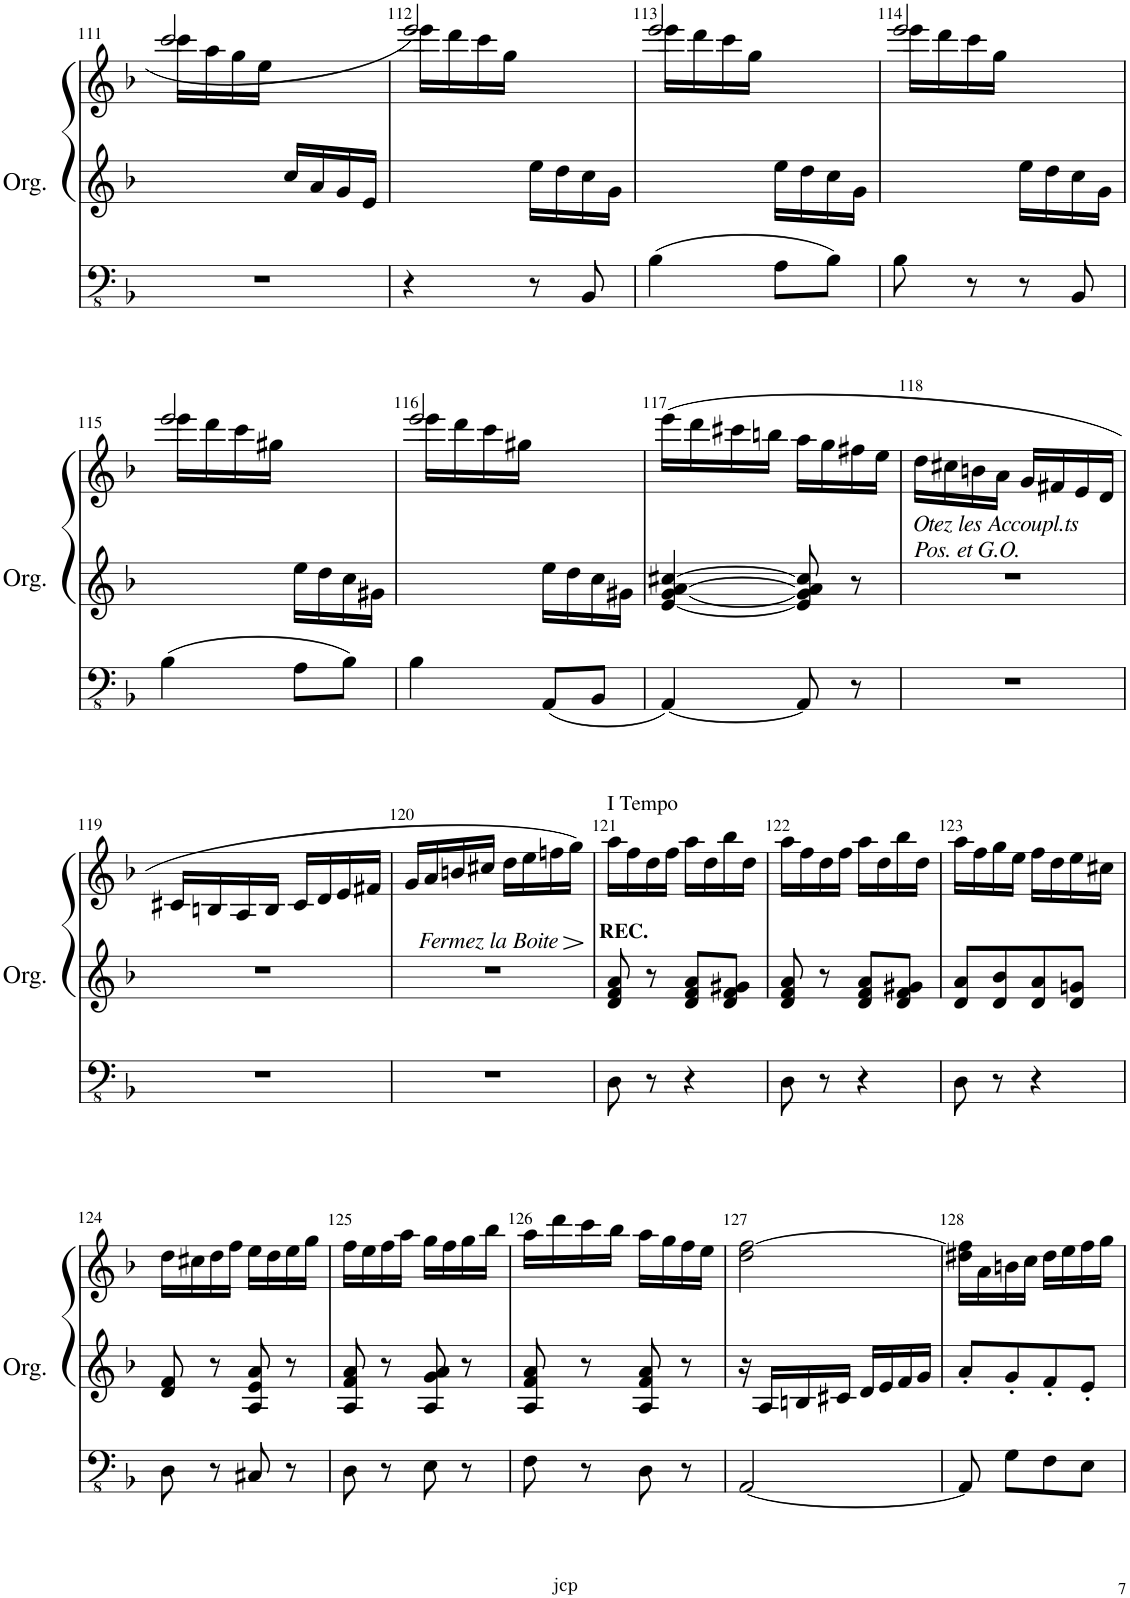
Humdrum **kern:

**kern	**kern	**kern	**dynam
*part1	*part1	*part1	*part1
*staff3	*staff2	*staff1	*staff1/2/3
*I"Orgue à tuyaux	*	*	*
*I'Org.	*	*	*
!!LO:PB:g=z
*clefFv4	*clefG2	*clefG2	*
*k[b-]	*k[b-]	*k[b-]	*
*M2/4	*M2/4	*M2/4	*
=111	=111	=111	=111
*	*	*^	*
2r	4ryy	2ccc/	16ccc\LL	.
.	.	.	16aa\	.
.	.	.	16gg\	.
.	.	.	16ee\JJ	.
.	16cc/LL	.	4ryy	.
.	16a/	.	.	.
.	16g/	.	.	.
.	16e/JJ	.	.	.
=112	=112	=112	=112	=112
4r	4ryy	2eee/	16eee\LL	.
.	.	.	16ddd\	.
.	.	.	16ccc\	.
.	.	.	16gg\JJ	.
8r	16ee\LL	.	4ryy	.
.	16dd\	.	.	.
8BBB-/	16cc\	.	.	.
.	16g\JJ	.	.	.
=113	=113	=113	=113	=113
4BB-\	4ryy	2eee/	16eee\LL	.
.	.	.	16ddd\	.
.	.	.	16ccc\	.
.	.	.	16gg\JJ	.
8AA\L	16ee\LL	.	4ryy	.
.	16dd\	.	.	.
8BB-\J	16cc\	.	.	.
.	16g\JJ	.	.	.
=114	=114	=114	=114	=114
8BB-\	4ryy	2eee/	16eee\LL	.
.	.	.	16ddd\	.
8r	.	.	16ccc\	.
.	.	.	16gg\JJ	.
8r	16ee\LL	.	4ryy	.
.	16dd\	.	.	.
8BBB-/	16cc\	.	.	.
.	16g\JJ	.	.	.
!!LO:LB:g=z	!!
=115	=115	=115	=115	=115
4BB-\	4ryy	2eee/	16eee\LL	.
.	.	.	16ddd\	.
.	.	.	16ccc\	.
.	.	.	16gg#X\JJ	.
8AA\L	16ee\LL	.	4ryy	.
.	16dd\	.	.	.
8BB-\J	16cc\	.	.	.
.	16g#X\JJ	.	.	.
=116	=116	=116	=116	=116
4BB-\	4ryy	2eee/	16eee\LL	.
.	.	.	16ddd\	.
.	.	.	16ccc\	.
.	.	.	16gg#X\JJ	.
8AAA/L	16ee\LL	.	4ryy	.
.	16dd\	.	.	.
8BBB-/J	16cc\	.	.	.
.	16g#X\JJ	.	.	.
*	*	*v	*v	*
=117	=117	=117	=117
[4AAA/	[4e/ [4g/ [4a/ [4cc#X/	(16eee\LL	.
.	.	16ddd\	.
.	.	16ccc#X\	.
.	.	16bbn\JJ	.
8AAA/]	8e/] 8g/] 8a/] 8cc#/]	16aa\LL	.
.	.	16gg\	.
8r	8r	16ff#X\	.
.	.	16ee\JJ	.
=118	=118	=118	=118
!	!	!LO:TX:b:i:t=Otez les Accoupl.ts	!
!	!	!LO:TX:b:t=Pos. et G.O.	!
2r	2r	16dd\LL	.
.	.	16cc#X\	.
.	.	16bn\	.
.	.	16a\JJ	.
.	.	16g/LL	.
.	.	16f#X/	.
.	.	16e/	.
.	.	16d/JJ	.
!!LO:LB:g=z
=119	=119	=119	=119
2r	2r	16c#X/LL	.
.	.	16Bn/	.
.	.	16A/	.
.	.	16B/JJ	.
.	.	16c#/LL	.
.	.	16d/	.
.	.	16e/	.
.	.	16f#X/JJ	.
=120	=120	=120	=120
!	!	!LO:TX:b:i:t=Fermez la Boite	!
!	!	!	!LO:HP:b
2r	2r	16g/LL	>
.	.	16a/	.
.	.	16bn/	.
.	.	16cc#X/JJ	.
.	.	16dd\LL	.
.	.	16ee\	.
.	.	16ffn\	.
.	.	16gg\JJ)	.
.	.	.	]
=121	=121	=121	=121
!	!	!LO:TX:b:B:t=REC.	!
!	!	!LO:TX:a:t=I Tempo	!
8DD\	8d/ 8f/ 8a/	16aa\LL	.
.	.	16ff\	.
8r	8r	16dd\	.
.	.	16ff\JJ	.
4r	8d/ 8f/ 8a/L	16aa\LL	.
.	.	16dd\	.
.	8d/ 8f/ 8g#X/J	16bb-\	.
.	.	16dd\JJ	.
=122	=122	=122	=122
8DD\	8d/ 8f/ 8a/	16aa\LL	.
.	.	16ff\	.
8r	8r	16dd\	.
.	.	16ff\JJ	.
4r	8d/ 8f/ 8a/L	16aa\LL	.
.	.	16dd\	.
.	8d/ 8f/ 8g#X/J	16bb-\	.
.	.	16dd\JJ	.
=123	=123	=123	=123
8DD\	8d/ 8a/L	16aa\LL	.
.	.	16ff\	.
8r	8d/ 8b-/	16gg\	.
.	.	16ee\JJ	.
4r	8d/ 8a/	16ff\LL	.
.	.	16dd\	.
.	8d/ 8gn/J	16ee\	.
.	.	16cc#X\JJ	.
!!LO:LB:g=z
=124	=124	=124	=124
8DD\	8d/ 8f/	16dd\LL	.
.	.	16cc#X\	.
8r	8r	16dd\	.
.	.	16ff\JJ	.
8CC#X/	8A/ 8e/ 8a/	16ee\LL	.
.	.	16dd\	.
8r	8r	16ee\	.
.	.	16gg\JJ	.
=125	=125	=125	=125
8DD\	8A/ 8f/ 8a/	16ff\LL	.
.	.	16ee\	.
8r	8r	16ff\	.
.	.	16aa\JJ	.
8EE\	8A/ 8g/ 8a/	16gg\LL	.
.	.	16ff\	.
8r	8r	16gg\	.
.	.	16bb-\JJ	.
=126	=126	=126	=126
8FF\	8A/ 8f/ 8a/	16aa\LL	.
.	.	16ddd\	.
8r	8r	16ccc\	.
.	.	16bb-\JJ	.
8DD\	8A/ 8f/ 8a/	16aa\LL	.
.	.	16gg\	.
8r	8r	16ff\	.
.	.	16ee\JJ	.
=127	=127	=127	=127
[2AAA/	16r	2dd\ [2ff\	.
.	16A/LL	.	.
.	16Bn/	.	.
.	16c#X/JJ	.	.
.	16d/LL	.	.
.	16e/	.	.
.	16f/	.	.
.	16g/JJ	.	.
=128	=128	=128	=128
8AAA/]	8a'/L	16dd#X\ 16ff\]LL	.
.	.	16a\	.
8GG\L	8g'/	16bn\	.
.	.	16cc\JJ	.
8FF\	8f'/	16dd#\LL	.
.	.	16ee\	.
8EE\J	8e'/J	16ff\	.
.	.	16gg\JJ	.
=	=	=	=
*-	*-	*-	*-
